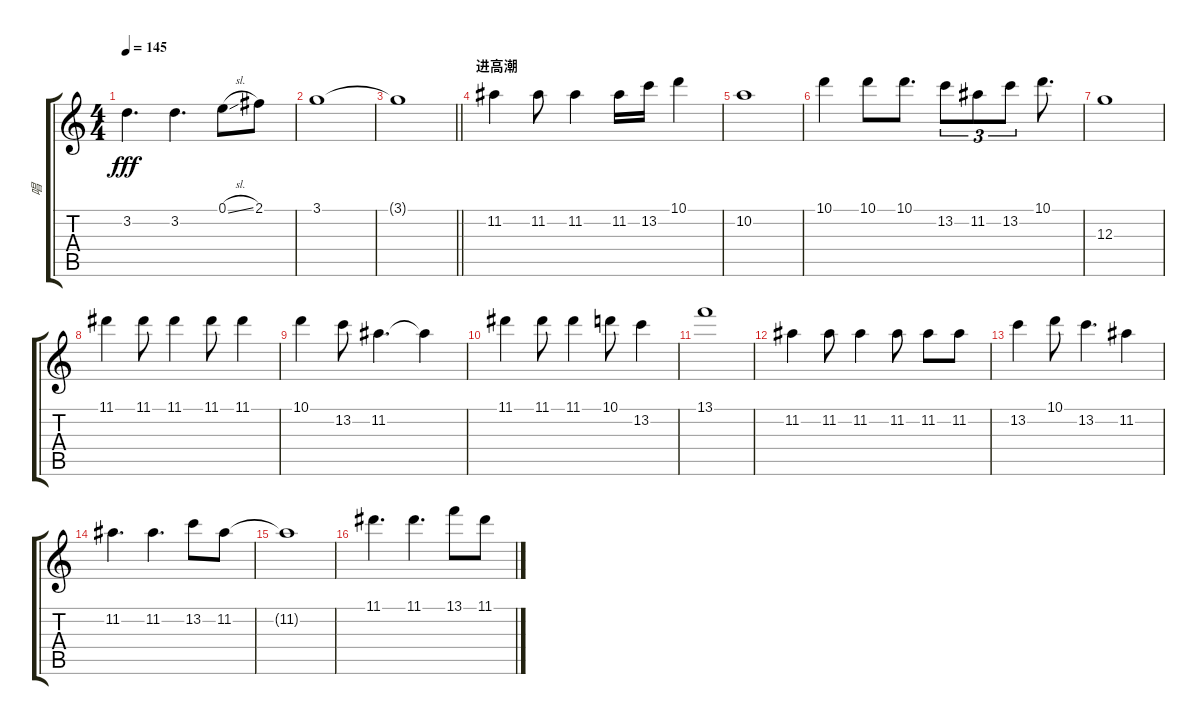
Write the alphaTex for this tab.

\track ("唱" "唱") {instrument distortionguitar}
\staff {score tabs}
\tuning (E4 B3 G3 D3 A2 E2) {hide}
\ts (4 4)
\tempo 145
\clef g2
\ks c
3.2.4{d dy fff} 3.2.4{d} 0.1{sl}.8 2.1.8 |
3.1.1 |
\barLineRight lightlight
3.1{t}.1 |
\section ("" "进高潮")
11.2.4 11.2.8 11.2.4 11.2.16 13.2.16 10.1.4 |
10.2.1 |
10.1.4 10.1.8 10.1.8{d} 13.2.8{tu (3 2)} 11.2.8{tu (3 2)} 13.2.8{tu (3 2)} 10.1.8{d} |
12.3.1 |
11.1.4 11.1.8 11.1.4 11.1.8 11.1.4 |
10.1.4 13.2.8 11.2.4{d} 11.2{t}.4 |
11.1.4 11.1.8 11.1.4 10.1.8 13.2.4 |
13.1.1 |
11.2.4 11.2.8 11.2.4 11.2.8 11.2.8 11.2.8 |
13.2.4 10.1.8 13.2.4{d} 11.2.4 |
11.2.4{d} 11.2.4{d} 13.2.8 11.2.8 |
11.2{t}.1 |
11.1.4{d} 11.1.4{d} 13.1.8 11.1.8
